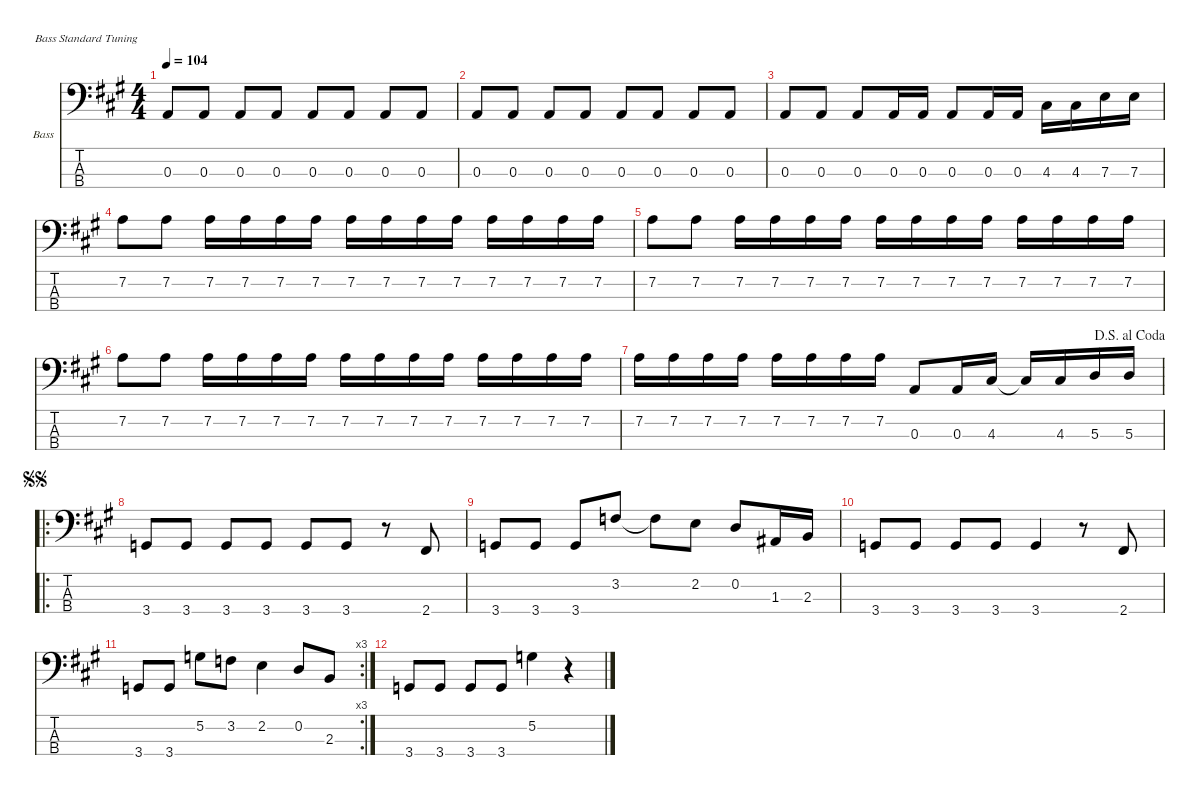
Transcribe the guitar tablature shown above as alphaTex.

\defaultSystemsLayout 1
\hideDynamics
\bracketExtendMode nobrackets
\firstSystemTrackNameOrientation horizontal
\otherSystemsTrackNameOrientation horizontal
\track ("Electric Bass" "Bass") {instrument electricbassfinger}
\staff {score tabs}
\tuning (G2 D2 A1 E1)
\ts (4 4)
\tempo 104
\clef f4
\ks a
0.3{acc forcenatural}.8{dy f beam Up} 0.3{acc forcenatural}.8{beam Up} 0.3{acc forcenatural}.8{beam Up} 0.3{acc forcenatural}.8{beam Up} 0.3{acc forcenatural}.8{beam Up} 0.3{acc forcenatural}.8{beam Up} 0.3{acc forcenatural}.8{beam Up} 0.3{acc forcenatural}.8{beam Up} |
0.3{acc forcenatural}.8{beam Up} 0.3{acc forcenatural}.8{beam Up} 0.3{acc forcenatural}.8{beam Up} 0.3{acc forcenatural}.8{beam Up} 0.3{acc forcenatural}.8{beam Up} 0.3{acc forcenatural}.8{beam Up} 0.3{acc forcenatural}.8{beam Up} 0.3{acc forcenatural}.8{beam Up} |
0.3{acc forcenatural}.8{beam Up} 0.3{acc forcenatural}.8{beam Up} 0.3{acc forcenatural}.8{beam Up} 0.3{acc forcenatural}.16{beam Up} 0.3{acc forcenatural}.16{beam Up} 0.3{acc forcenatural}.8{beam Up} 0.3{acc forcenatural}.16{beam Up} 0.3{acc forcenatural}.16{beam Up} 4.3{acc #}.16{beam Down} 4.3{acc #}.16{beam Down} 7.3{acc forcenatural}.16{beam Down} 7.3{acc forcenatural}.16{beam Down} |
7.2{acc forcenatural}.8{beam Down} 7.2{acc forcenatural}.8{beam Down} 7.2{acc forcenatural}.16{beam Down} 7.2{acc forcenatural}.16{beam Down} 7.2{acc forcenatural}.16{beam Down} 7.2{acc forcenatural}.16{beam Down} 7.2{acc forcenatural}.16{beam Down} 7.2{acc forcenatural}.16{beam Down} 7.2{acc forcenatural}.16{beam Down} 7.2{acc forcenatural}.16{beam Down} 7.2{acc forcenatural}.16{beam Down} 7.2{acc forcenatural}.16{beam Down} 7.2{acc forcenatural}.16{beam Down} 7.2{acc forcenatural}.16{beam Down} |
7.2{acc forcenatural}.8{beam Down} 7.2{acc forcenatural}.8{beam Down} 7.2{acc forcenatural}.16{beam Down} 7.2{acc forcenatural}.16{beam Down} 7.2{acc forcenatural}.16{beam Down} 7.2{acc forcenatural}.16{beam Down} 7.2{acc forcenatural}.16{beam Down} 7.2{acc forcenatural}.16{beam Down} 7.2{acc forcenatural}.16{beam Down} 7.2{acc forcenatural}.16{beam Down} 7.2{acc forcenatural}.16{beam Down} 7.2{acc forcenatural}.16{beam Down} 7.2{acc forcenatural}.16{beam Down} 7.2{acc forcenatural}.16{beam Down} |
7.2{acc forcenatural}.8{beam Down} 7.2{acc forcenatural}.8{beam Down} 7.2{acc forcenatural}.16{beam Down} 7.2{acc forcenatural}.16{beam Down} 7.2{acc forcenatural}.16{beam Down} 7.2{acc forcenatural}.16{beam Down} 7.2{acc forcenatural}.16{beam Down} 7.2{acc forcenatural}.16{beam Down} 7.2{acc forcenatural}.16{beam Down} 7.2{acc forcenatural}.16{beam Down} 7.2{acc forcenatural}.16{beam Down} 7.2{acc forcenatural}.16{beam Down} 7.2{acc forcenatural}.16{beam Down} 7.2{acc forcenatural}.16{beam Down} |
\jump dalsegnoalcoda
7.2{acc forcenatural}.16{beam Down} 7.2{acc forcenatural}.16{beam Down} 7.2{acc forcenatural}.16{beam Down} 7.2{acc forcenatural}.16{beam Down} 7.2{acc forcenatural}.16{beam Down} 7.2{acc forcenatural}.16{beam Down} 7.2{acc forcenatural}.16{beam Down} 7.2{acc forcenatural}.16{beam Down} 0.3{acc forcenatural}.8{beam Up} 0.3{acc forcenatural}.16{beam Up} 4.3{acc #}.16{beam Up} 4.3{t acc #}.16{beam Up} 4.3{acc #}.16{beam Up} 5.3{acc forcenatural}.16{beam Up} 5.3{acc forcenatural}.16{beam Up} |
\ro
\jump segnosegno
3.4{acc forcenatural}.8{beam Up} 3.4{acc forcenatural}.8{beam Up} 3.4{acc forcenatural}.8{beam Up} 3.4{acc forcenatural}.8{beam Up} 3.4{acc forcenatural}.8{beam Up} 3.4{acc forcenatural}.8{beam Up} r.8{beam Up} 2.4{acc #}.8{beam Up} |
3.4{acc forcenatural}.8{beam Up} 3.4{acc forcenatural}.8{beam Up} 3.4{acc forcenatural}.8{beam Up} 3.2{acc forcenatural}.8{beam Up} 3.2{t acc forcenatural}.8{beam Down} 2.2{acc forcenatural}.8{beam Down} 0.2{acc forcenatural}.8{beam Up} 1.3{acc #}.16{beam Up} 2.3{acc forcenatural}.16{beam Up} |
3.4{acc forcenatural}.8{beam Up} 3.4{acc forcenatural}.8{beam Up} 3.4{acc forcenatural}.8{beam Up} 3.4{acc forcenatural}.8{beam Up} 3.4{acc forcenatural}.4{beam Up} r.8{beam Up} 2.4{acc #}.8{beam Up} |
\rc 3
3.4{acc forcenatural}.8{beam Up} 3.4{acc forcenatural}.8{beam Up} 5.2{acc forcenatural}.8{beam Down} 3.2{acc forcenatural}.8{beam Down} 2.2{acc forcenatural}.4{beam Down} 0.2{acc forcenatural}.8{beam Up} 2.3{acc forcenatural}.8{beam Up} |
3.4{acc forcenatural}.8{beam Up} 3.4{acc forcenatural}.8{beam Up} 3.4{acc forcenatural}.8{beam Up} 3.4{acc forcenatural}.8{beam Up} 5.2{acc forcenatural}.4{beam Down} r.4{beam Down}
